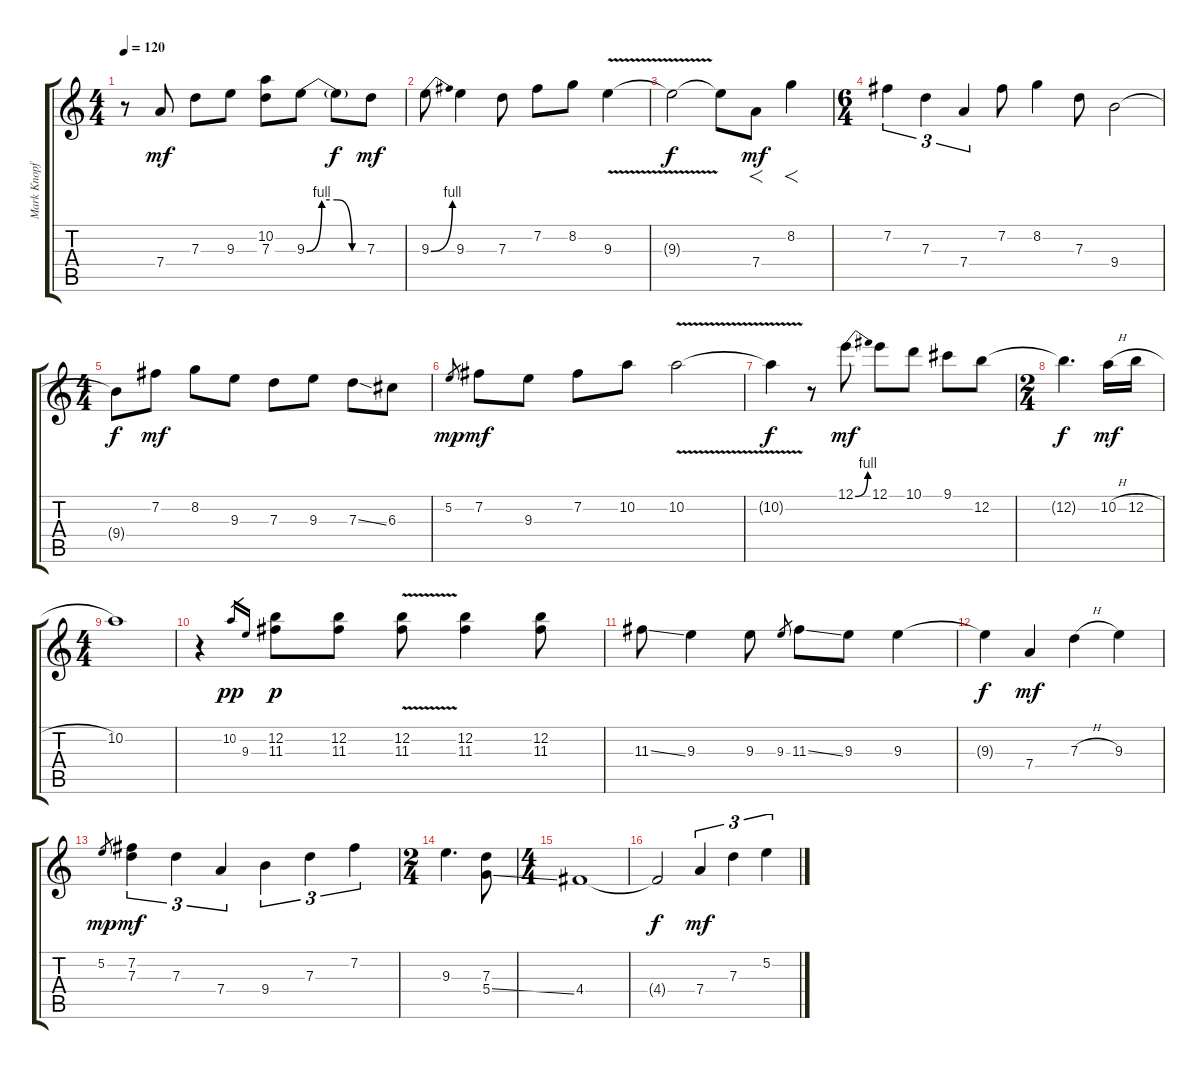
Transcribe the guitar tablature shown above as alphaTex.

\track ("Mark Knopfler Lead" "Mark Knopf") {instrument acousticguitarnylon}
\staff {score tabs}
\tuning (E4 B3 G3 D3 A2 E2) {hide}
\ts (4 4)
\tempo 120
\clef g2
\ks c
r.8{dy mf} 7.4.8 7.3.8 9.3.8 (10.2 7.3).8 9.3{be (custom 0 0 15 4 30 4 45 0 60 0)}.8 9.3{t}.8{dy f} 7.3.8{dy mf} |
9.3{be (bend 0 0 60 4)}.8 9.3.4 7.3.8 7.2.8 8.2.8 9.3{v}.4 |
9.3{t}.2{dy f} 9.3{t}.8 7.4.8{f dy mf} 8.2.4{f} |
\ts (6 4)
7.2.4{tu (3 2)} 7.3.4{tu (3 2)} 7.4.4{tu (3 2)} 7.2.8 8.2.4 7.3.8 9.4.2 |
\ts (4 4)
9.4{t}.8{dy f} 7.2.8{dy mf} 8.2.8 9.3.8 7.3.8 9.3.8 7.3{ss}.8 6.3.8 |
5.2.8{gr dy mp} 7.2.8{dy mf} 9.3.8 7.2.8 10.2.8 10.2{v}.2 |
10.2{t}.4{dy f} r.8 12.1{be (bend 0 0 60 4)}.8{dy mf} 12.1.8 10.1.8 9.1.8 12.2.8 |
\ts (2 4)
12.2{t}.4{d dy f} 10.2{h}.16{dy mf} 12.2{h}.16 |
\ts (4 4)
10.2.1 |
r.4 10.2.16{gr dy pp} 9.3.16{gr} (12.2 11.3).8{dy p} (12.2 11.3).8 (12.2{v} 11.3{v}).8 (12.2 11.3).4 (12.2 11.3).8 |
11.3{ss}.8 9.3.4 9.3.8 9.3.8{gr} 11.3{ss}.8 9.3.8 9.3.4 |
9.3{t}.4{dy f} 7.4.4{dy mf} 7.3{h}.4 9.3.4 |
5.2.8{gr dy mp} (7.2 7.3).4{tu (3 2) dy mf} 7.3.4{tu (3 2)} 7.4.4{tu (3 2)} 9.4.4{tu (3 2)} 7.3.4{tu (3 2)} 7.2.4{tu (3 2)} |
\ts (2 4)
9.3.4{d} (7.3 5.4{ss}).8 |
\ts (4 4)
4.4.1 |
4.4{t}.2{dy f} 7.4.4{tu (3 2) dy mf} 7.3.4{tu (3 2)} 5.2.4{tu (3 2)}
